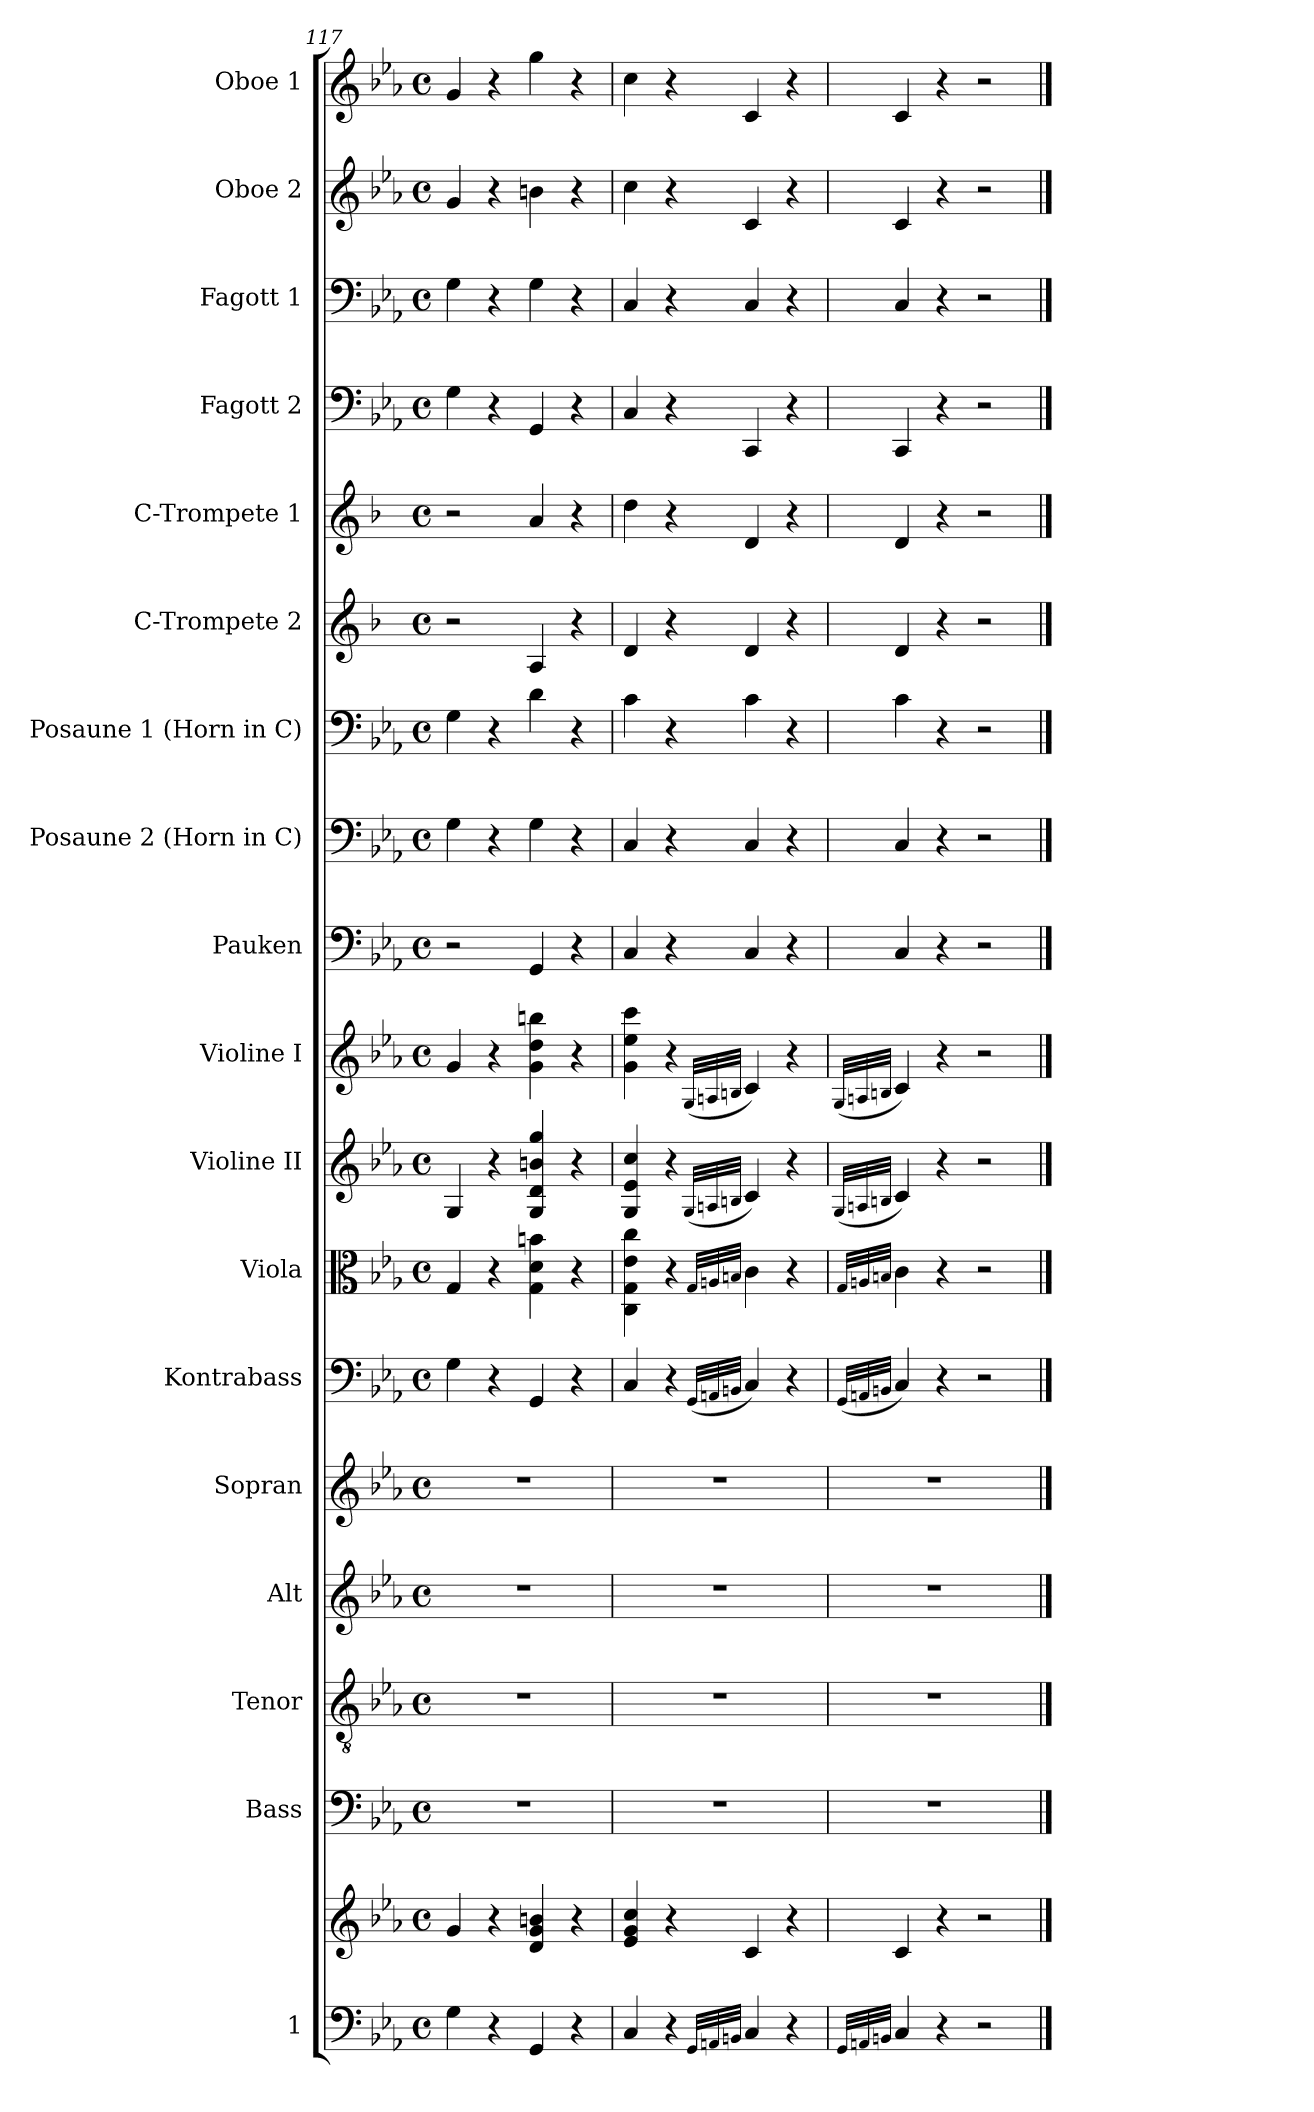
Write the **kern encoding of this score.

**kern	**kern	**kern	**kern	**kern	**kern	**kern	**kern	**kern	**kern	**kern	**kern	**kern	**kern	**kern	**kern	**kern	**kern	**kern
*part18	*part18	*part17	*part16	*part15	*part14	*part13	*part12	*part11	*part10	*part9	*part8	*part7	*part6	*part5	*part4	*part3	*part2	*part1
*staff19	*staff18	*staff17	*staff16	*staff15	*staff14	*staff13	*staff12	*staff11	*staff10	*staff9	*staff8	*staff7	*staff6	*staff5	*staff4	*staff3	*staff2	*staff1
*I"1	*	*I"Bass	*I"Tenor	*I"Alt	*I"Sopran	*I"Kontrabass	*I"Viola	*I"Violine II	*I"Violine I	*I"Pauken	*I"Posaune 2 (Horn in C)	*I"Posaune 1 (Horn in C)	*I"C-Trompete 2	*I"C-Trompete 1	*I"Fagott 2	*I"Fagott 1	*I"Oboe 2	*I"Oboe 1
*	*	*	*	*	*	*I'Kb.	*I'Vla.	*I'Vl. II	*I'Vl. I	*I'Pk.	*I'Pos. 2	*I'Pos. 1	*I'C Trp. 2	*I'C Trp. 1	*I'Fg. 2	*I'Fg. 1	*I'Ob. 2	*I'Ob. 1
*clefF4	*clefG2	*clefF4	*clefGv2	*clefG2	*clefG2	*clefF4	*clefC3	*clefG2	*clefG2	*clefF4	*clefF4	*clefF4	*clefG2	*clefG2	*clefF4	*clefF4	*clefG2	*clefG2
*	*	*	*	*	*	*ITrd7c12	*	*	*	*	*	*	*ITrd1c2	*ITrd1c2	*	*	*	*
*k[b-e-a-]	*k[b-e-a-]	*k[b-e-a-]	*k[b-e-a-]	*k[b-e-a-]	*k[b-e-a-]	*k[b-e-a-]	*k[b-e-a-]	*k[b-e-a-]	*k[b-e-a-]	*k[b-e-a-]	*k[b-e-a-]	*k[b-e-a-]	*k[b-e-a-]	*k[b-e-a-]	*k[b-e-a-]	*k[b-e-a-]	*k[b-e-a-]	*k[b-e-a-]
*E-:	*E-:	*E-:	*E-:	*E-:	*E-:	*E-:	*E-:	*E-:	*E-:	*E-:	*E-:	*E-:	*E-:	*E-:	*E-:	*E-:	*E-:	*E-:
*M4/4	*M4/4	*M4/4	*M4/4	*M4/4	*M4/4	*M4/4	*M4/4	*M4/4	*M4/4	*M4/4	*M4/4	*M4/4	*M4/4	*M4/4	*M4/4	*M4/4	*M4/4	*M4/4
*met(c)	*met(c)	*met(c)	*met(c)	*met(c)	*met(c)	*met(c)	*met(c)	*met(c)	*met(c)	*met(c)	*met(c)	*met(c)	*met(c)	*met(c)	*met(c)	*met(c)	*met(c)	*met(c)
=117	=117	=117	=117	=117	=117	=117	=117	=117	=117	=117	=117	=117	=117	=117	=117	=117	=117	=117
4G\	4g/	1r	1r	1r	1r	4GG\	4G/	4G/	4g/	2r	4G\	4G\	2r	2r	4G\	4G\	4g/	4g/
4r	4r	.	.	.	.	4r	4r	4r	4r	.	4r	4r	.	.	4r	4r	4r	4r
4GG/	4d/ 4g/ 4bn/	.	.	.	.	4GGG/	4G\ 4d\ 4bn\	4G/ 4d/ 4bn/ 4gg/	4g\ 4dd\ 4bbn\	4GG/	4G\	4d\	4G/	4g/	4GG/	4G\	4bn\	4gg\
4r	4r	.	.	.	.	4r	4r	4r	4r	4r	4r	4r	4r	4r	4r	4r	4r	4r
=118	=118	=118	=118	=118	=118	=118	=118	=118	=118	=118	=118	=118	=118	=118	=118	=118	=118	=118
4C/	4e-/ 4g/ 4cc/	1r	1r	1r	1r	4CC/	4C\ 4G\ 4e-\ 4cc\	4G/ 4e-/ 4cc/	4g\ 4ee-\ 4ccc\	4C/	4C/	4c\	4c/	4cc\	4C/	4C/	4cc\	4cc\
4r	4r	.	.	.	.	4r	4r	4r	4r	4r	4r	4r	4r	4r	4r	4r	4r	4r
32qGG/LLL	.	.	.	.	.	(<32qGGG/LLL	32qG/LLL	(<32qG/LLL	(<32qG/LLL	.	.	.	.	.	.	.	.	.
32qAAn/	.	.	.	.	.	32qAAAn/	32qAn/	32qAn/	32qAn/	.	.	.	.	.	.	.	.	.
32qBBn/JJJ	.	.	.	.	.	32qBBBn/JJJ	32qBn/JJJ	32qBn/JJJ	32qBn/JJJ	.	.	.	.	.	.	.	.	.
4C/	4c/	.	.	.	.	4CC/)	4c\	4c/)	4c/)	4C/	4C/	4c\	4c/	4c/	4CC/	4C/	4c/	4c/
4r	4r	.	.	.	.	4r	4r	4r	4r	4r	4r	4r	4r	4r	4r	4r	4r	4r
=119	=119	=119	=119	=119	=119	=119	=119	=119	=119	=119	=119	=119	=119	=119	=119	=119	=119	=119
32qGG/LLL	.	.	.	.	.	(<32qGGG/LLL	32qG/LLL	(<32qG/LLL	(<32qG/LLL	.	.	.	.	.	.	.	.	.
32qAAn/	.	.	.	.	.	32qAAAn/	32qAn/	32qAn/	32qAn/	.	.	.	.	.	.	.	.	.
32qBBn/JJJ	.	.	.	.	.	32qBBBn/JJJ	32qBn/JJJ	32qBn/JJJ	32qBn/JJJ	.	.	.	.	.	.	.	.	.
4C/	4c/	1r	1r	1r	1r	4CC/)	4c\	4c/)	4c/)	4C/	4C/	4c\	4c/	4c/	4CC/	4C/	4c/	4c/
4r	4r	.	.	.	.	4r	4r	4r	4r	4r	4r	4r	4r	4r	4r	4r	4r	4r
2r	2r	.	.	.	.	2r	2r	2r	2r	2r	2r	2r	2r	2r	2r	2r	2r	2r
==	==	==	==	==	==	==	==	==	==	==	==	==	==	==	==	==	==	==
*-	*-	*-	*-	*-	*-	*-	*-	*-	*-	*-	*-	*-	*-	*-	*-	*-	*-	*-
